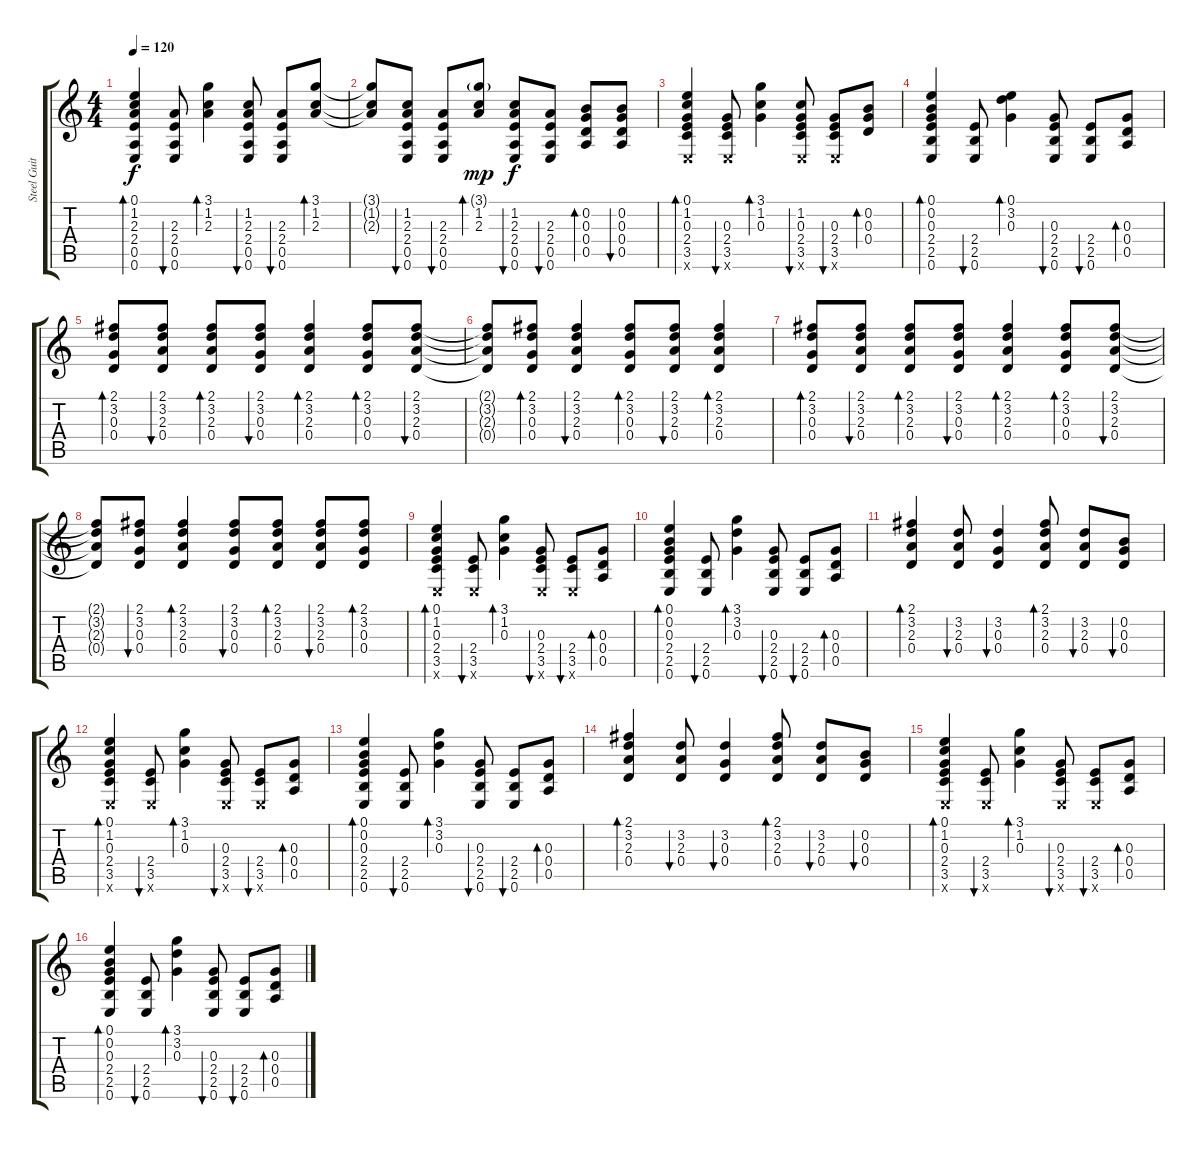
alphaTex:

\track ("Steel Guitar (Left)" "Steel Guit") {instrument acousticguitarsteel}
\staff {score tabs}
\tuning (E4 B3 G3 D3 A2 E2) {hide}
\ts (4 4)
\tempo 120
\clef g2
\ks c
(0.1 1.2 2.3 2.4 0.5 0.6).4{bd 60 dy f} (2.3 2.4 0.5 0.6).8{bu 60} (3.1 1.2 2.3).4{bd 60} (1.2 2.3 2.4 0.5 0.6).8{bu 60} (2.3 2.4 0.5 0.6).8{bu 60} (3.1 1.2 2.3).8{bd 60} |
(3.1{t} 1.2{t} 2.3{t}).8 (1.2 2.3 2.4 0.5 0.6).8{bu 60} (2.3 2.4 0.5 0.6).8{bu 60} (3.1{g} 1.2 2.3).8{bd 60 dy mp} (1.2 2.3 2.4 0.5 0.6).8{bu 60 dy f} (2.3 2.4 0.5 0.6).8{bu 60} (0.2 0.3 0.4 0.5).8{bd 60} (0.2 0.3 0.4 0.5).8{bu 60} |
(0.1 1.2 0.3 2.4 3.5 0.6{x}).4{bd 60} (0.3 2.4 3.5 0.6{x}).8{bu 60} (3.1 1.2 0.3).4{bd 60} (1.2 0.3 2.4 3.5 0.6{x}).8{bu 60} (0.3 2.4 3.5 0.6{x}).8{bu 60} (0.2 0.3 0.4).8{bd 60} |
(0.1 0.2 0.3 2.4 2.5 0.6).4{bd 60} (2.4 2.5 0.6).8{bu 60} (0.1 3.2 0.3).4{bd 60} (0.3 2.4 2.5 0.6).8{bu 60} (2.4 2.5 0.6).8{bu 60} (0.3 0.4 0.5).8{bd 60} |
(2.1 3.2 0.3 0.4).8{bd 60} (2.1 3.2 2.3 0.4).8{bu 60} (2.1 3.2 2.3 0.4).8{bd 60} (2.1 3.2 0.3 0.4).8{bu 60} (2.1 3.2 2.3 0.4).4{bd 60} (2.1 3.2 0.3 0.4).8{bd 60} (2.1 3.2 2.3 0.4).8{bu 60} |
(2.1{t} 3.2{t} 2.3{t} 0.4{t}).8 (2.1 3.2 0.3 0.4).8{bd 60} (2.1 3.2 2.3 0.4).4{bu 60} (2.1 3.2 0.3 0.4).8{bd 60} (2.1 3.2 2.3 0.4).8{bu 60} (2.1 3.2 2.3 0.4).4{bd 60} |
(2.1 3.2 0.3 0.4).8{bd 60} (2.1 3.2 2.3 0.4).8{bu 60} (2.1 3.2 2.3 0.4).8{bd 60} (2.1 3.2 0.3 0.4).8{bu 60} (2.1 3.2 2.3 0.4).4{bd 60} (2.1 3.2 0.3 0.4).8{bd 60} (2.1 3.2 2.3 0.4).8{bu 60} |
(2.1{t} 3.2{t} 2.3{t} 0.4{t}).8 (2.1 3.2 0.3 0.4).8{bu 60} (2.1 3.2 2.3 0.4).4{bd 60} (2.1 3.2 0.3 0.4).8{bu 60} (2.1 3.2 2.3 0.4).8{bd 60} (2.1 3.2 2.3 0.4).8{bu 60} (2.1 3.2 0.3 0.4).8{bd 60} |
(0.1 1.2 0.3 2.4 3.5 0.6{x}).4{bd 60} (2.4 3.5 0.6{x}).8{bu 60} (3.1 1.2 0.3).4{bd 60} (0.3 2.4 3.5 0.6{x}).8{bu 60} (2.4 3.5 0.6{x}).8{bu 60} (0.3 0.4 0.5).8{bd 60} |
(0.1 0.2 0.3 2.4 2.5 0.6).4{bd 60} (2.4 2.5 0.6).8{bu 60} (3.1 3.2 0.3).4{bd 60} (0.3 2.4 2.5 0.6).8{bu 60} (2.4 2.5 0.6).8{bu 60} (0.3 0.4 0.5).8{bd 60} |
(2.1 3.2 2.3 0.4).4{bd 60} (3.2 2.3 0.4).8{bu 60} (3.2 0.3 0.4).4{bu 60} (2.1 3.2 2.3 0.4).8{bd 60} (3.2 2.3 0.4).8{bu 60} (0.2 0.3 0.4).8{bu 60} |
(0.1 1.2 0.3 2.4 3.5 0.6{x}).4{bd 60} (2.4 3.5 0.6{x}).8{bu 60} (3.1 1.2 0.3).4{bd 60} (0.3 2.4 3.5 0.6{x}).8{bu 60} (2.4 3.5 0.6{x}).8{bu 60} (0.3 0.4 0.5).8{bd 60} |
(0.1 0.2 0.3 2.4 2.5 0.6).4{bd 60} (2.4 2.5 0.6).8{bu 60} (3.1 3.2 0.3).4{bd 60} (0.3 2.4 2.5 0.6).8{bu 60} (2.4 2.5 0.6).8{bu 60} (0.3 0.4 0.5).8{bd 60} |
(2.1 3.2 2.3 0.4).4{bd 60} (3.2 2.3 0.4).8{bu 60} (3.2 0.3 0.4).4{bu 60} (2.1 3.2 2.3 0.4).8{bd 60} (3.2 2.3 0.4).8{bu 60} (0.2 0.3 0.4).8{bu 60} |
(0.1 1.2 0.3 2.4 3.5 0.6{x}).4{bd 60} (2.4 3.5 0.6{x}).8{bu 60} (3.1 1.2 0.3).4{bd 60} (0.3 2.4 3.5 0.6{x}).8{bu 60} (2.4 3.5 0.6{x}).8{bu 60} (0.3 0.4 0.5).8{bd 60} |
(0.1 0.2 0.3 2.4 2.5 0.6).4{bd 60} (2.4 2.5 0.6).8{bu 60} (3.1 3.2 0.3).4{bd 60} (0.3 2.4 2.5 0.6).8{bu 60} (2.4 2.5 0.6).8{bu 60} (0.3 0.4 0.5).8{bd 60}
